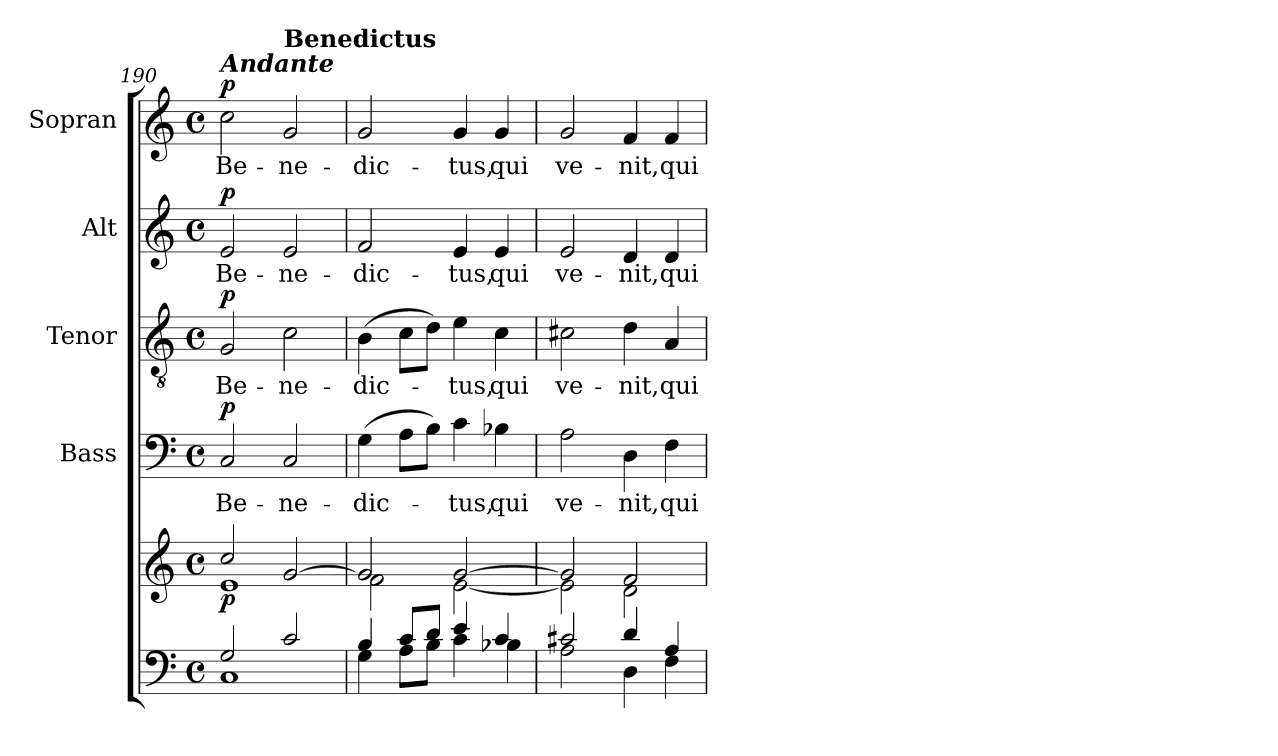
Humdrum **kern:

**kern	**kern	**dynam	**kern	**text	**dynam	**kern	**text	**dynam	**kern	**text	**dynam	**kern	**text	**dynam
*part5	*part5	*part5	*part4	*part4	*part4	*part3	*part3	*part3	*part2	*part2	*part2	*part1	*part1	*part1
*staff6	*staff5	*staff5/6	*staff4	*staff4	*staff4	*staff3	*staff3	*staff3	*staff2	*staff2	*staff2	*staff1	*staff1	*staff1
*	*	*	*I"Bass	*	*	*I"Tenor	*	*	*I"Alt	*	*	*I"Sopran	*	*
*	*	*	*I'B.	*	*	*I'T.	*	*	*I'A.	*	*	*I'S.	*	*
!!LO:LB:g=z
*clefF4	*clefG2	*	*clefF4	*	*	*clefGv2	*	*	*clefG2	*	*	*clefG2	*	*
*k[]	*k[]	*	*k[]	*	*	*k[]	*	*	*k[]	*	*	*k[]	*	*
*C:	*C:	*	*C:	*	*	*C:	*	*	*C:	*	*	*C:	*	*
*M4/4	*M4/4	*	*M4/4	*	*	*M4/4	*	*	*M4/4	*	*	*M4/4	*	*
*met(c)	*met(c)	*	*met(c)	*	*	*met(c)	*	*	*met(c)	*	*	*met(c)	*	*
=190	=190	=190	=190	=190	=190	=190	=190	=190	=190	=190	=190	=190	=190	=190
*^	*^	*	*	*	*	*	*	*	*	*	*	*	*	*
!	!	!	!	!	!	!	!	!	!	!	!	!	!	!LO:TX:a:Bi:t=Andante	!	!
!	!	!	!	!LO:DY:b	!	!LO:LY:b	!LO:DY:a	!	!LO:LY:b	!LO:DY:a	!	!LO:LY:b	!LO:DY:a	!	!LO:LY:b	!LO:DY:b
2G/	1C	2cc/	1e	p	2C/	Be-	p	2G/	Be-	p	2e/	Be-	p	2cc\	Be-	p
!	!	!	!	!	!	!	!	!	!	!	!	!	!	!LO:TX:a:B:t=Benedictus	!	!
!	!	!	!	!	!	!LO:LY:b	!	!	!LO:LY:b	!	!	!LO:LY:b	!	!	!LO:LY:b	!
2c/	.	[>2g/	.	.	2C/	-ne-	.	2c\	-ne-	.	2e/	-ne-	.	2g/	-ne-	.
=191	=191	=191	=191	=191	=191	=191	=191	=191	=191	=191	=191	=191	=191	=191	=191	=191
!	!	!	!	!	!	!LO:LY:b	!	!	!LO:LY:b	!	!	!LO:LY:b	!	!	!LO:LY:b	!
4B/	4G\	2g/]	2f\	.	(>4G\	-dic-	.	(>4B\	-dic-	.	2f/	-dic-	.	2g/	-dic-	.
8c/L	8A\L	.	.	.	8A\L	.	.	8c\L	.	.	.	.	.	.	.	.
8d/J	8B\J	.	.	.	8B\J)	.	.	8d\J)	.	.	.	.	.	.	.	.
!	!	!	!	!	!	!LO:LY:b	!	!	!LO:LY:b	!	!	!LO:LY:b	!	!	!LO:LY:b	!
4e/	4c\	[>2g/	[<2e\	.	4c\	-tus,	.	4e\	-tus,	.	4e/	-tus,	.	4g/	-tus,	.
!	!	!	!	!	!	!LO:LY:b	!	!	!LO:LY:b	!	!	!LO:LY:b	!	!	!LO:LY:b	!
4c/	4B-X\	.	.	.	4B-X\	qui	.	4c\	qui	.	4e/	qui	.	4g/	qui	.
=192	=192	=192	=192	=192	=192	=192	=192	=192	=192	=192	=192	=192	=192	=192	=192	=192
!	!	!	!	!	!	!LO:LY:b	!	!	!LO:LY:b	!	!	!LO:LY:b	!	!	!LO:LY:b	!
2c#X/	2A\	2g/]	2e\]	.	2A\	ve-	.	2c#X\	ve-	.	2e/	ve-	.	2g/	ve-	.
!	!	!	!	!	!	!LO:LY:b	!	!	!LO:LY:b	!	!	!LO:LY:b	!	!	!LO:LY:b	!
4d/	4D\	2f/	2d\	.	4D\	-nit,	.	4d\	-nit,	.	4d/	-nit,	.	4f/	-nit,	.
!	!	!	!	!	!	!LO:LY:b	!	!	!LO:LY:b	!	!	!LO:LY:b	!	!	!LO:LY:b	!
4A/	4F\	.	.	.	4F\	qui	.	4A/	qui	.	4d/	qui	.	4f/	qui	.
*v	*v	*	*	*	*	*	*	*	*	*	*	*	*	*	*	*
*	*v	*v	*	*	*	*	*	*	*	*	*	*	*	*	*
=	=	=	=	=	=	=	=	=	=	=	=	=	=	=
*-	*-	*-	*-	*-	*-	*-	*-	*-	*-	*-	*-	*-	*-	*-
